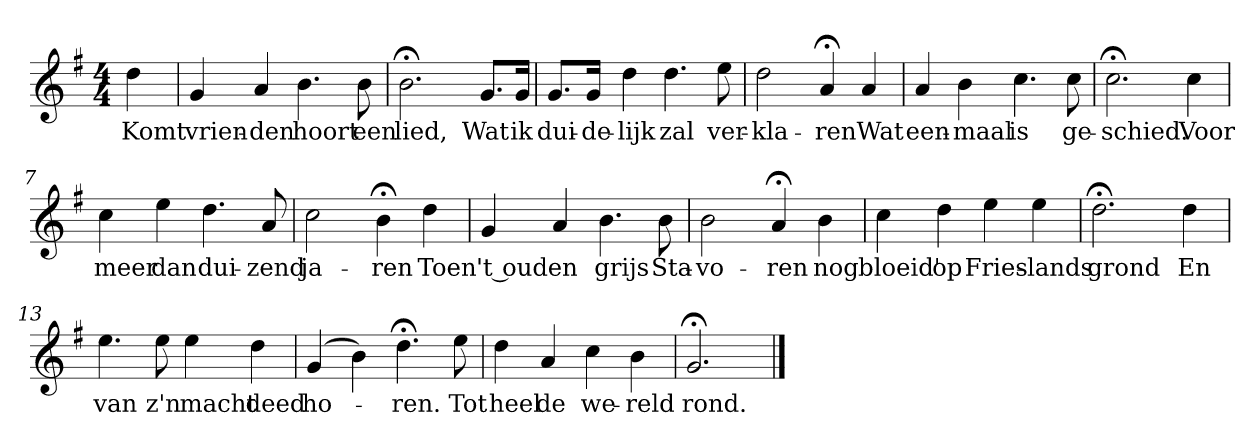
**kern	**text
*part1	*part1
*staff1	*staff1
*k[f#]	*
*G:	*
*M4/4	*
*MM120	*
=	=
4dd	Komt
=1	=1
4g	vrien-
4a	-den
4.b	hoort
8b	een
=2	=2
2.b;<	lied,
8.gL	Wat
16gJk	ik
=3	=3
8.gL	dui-
16gJk	-de-
4dd	-lijk
4.dd	zal
8ee	ver-
=4	=4
2dd	-kla-
4a;<	-ren
4a	Wat
=5	=5
4a	een-
4b	-maal
4.cc	is
8cc	ge-
=6	=6
2.cc;<	-schied.
4cc	Voor
=7	=7
4cc	meer
4ee	dan
4.dd	dui-
8a	-zend
=8	=8
2cc	ja-
4b;<	-ren
4dd	Toen
=9	=9
4g	't oud
4a	en
4.b	grijs
8b	Sta-
=10	=10
2b	-vo-
4a;<	-ren
4b	nog
=11	=11
4cc	bloeid'
4dd	op
4ee	Fries-
4ee	-lands
=12	=12
2.dd;<	grond
4dd	En
=13	=13
4.ee	van
8ee	z'n
4ee	macht
4dd	deed
=14	=14
(4g	ho-
4b)	.
4.dd;<	-ren.
8ee	Tot
=15	=15
4dd	heel
4a	de
4cc	we-
4b	-reld
=16	=16
2.g;<	rond.
==	==
*-	*-
